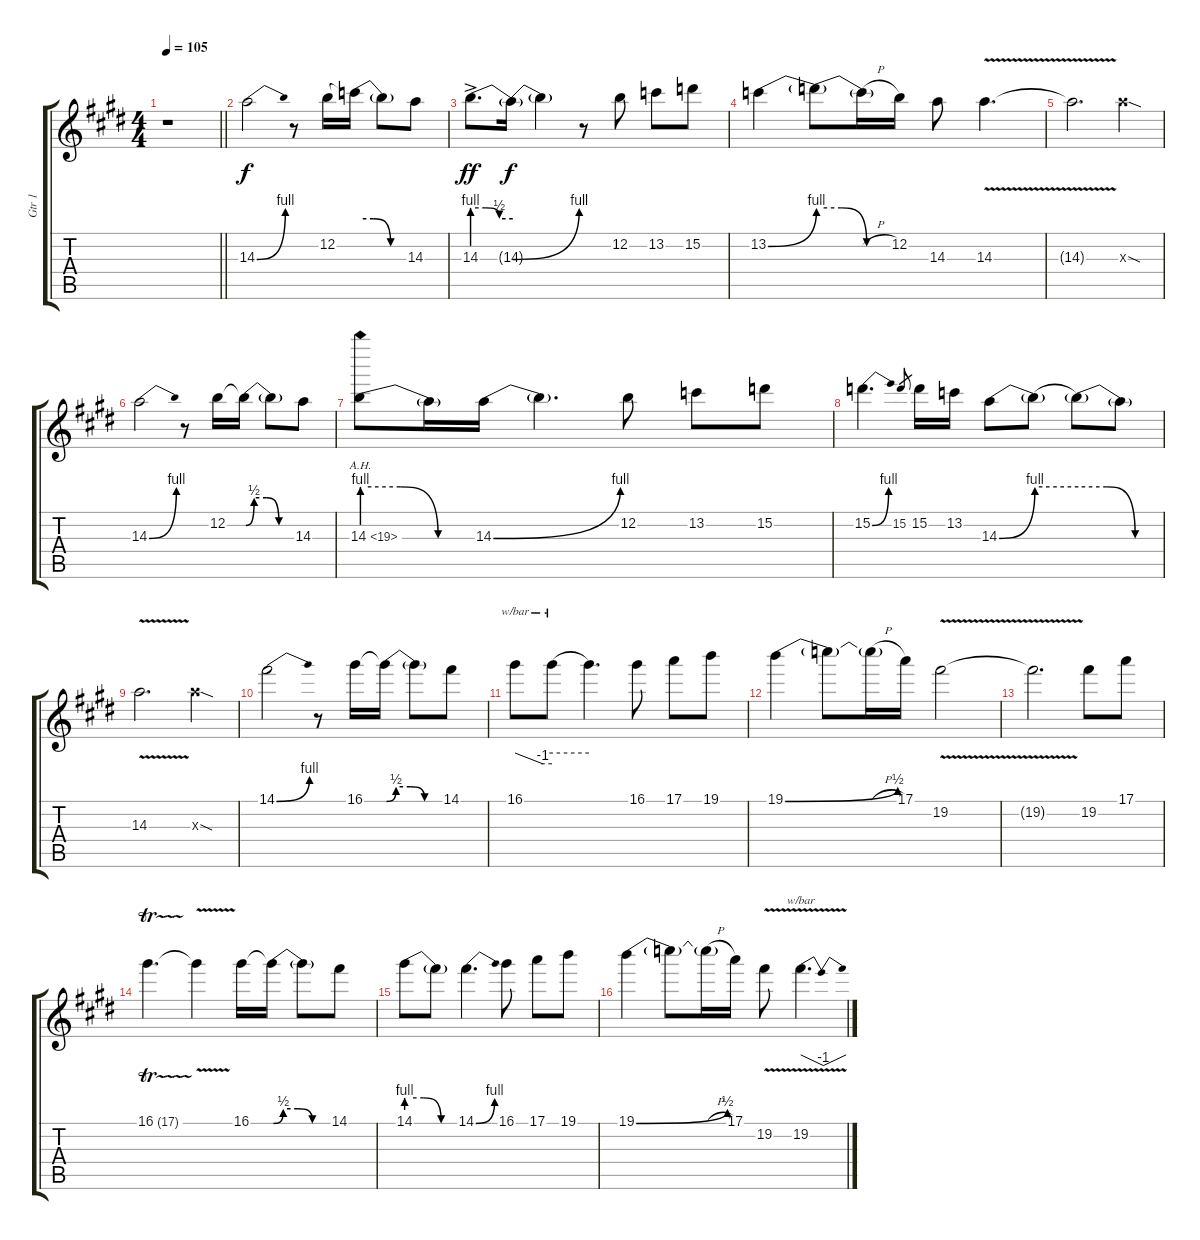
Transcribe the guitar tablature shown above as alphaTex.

\track ("Gtr 1" "Gtr 1") {instrument distortionguitar}
\staff {score tabs}
\tuning (E4 B3 G3 D3 A2 E2) {hide}
\ts (4 4)
\tempo 105
\clef g2
\barLineRight lightlight
\ks c#minor
r.1{dy f} |
\ks e
14.3{be (bend 0 0 60 4)}.2 r.8 12.2.16 12.2{be (custom 0 2 20 2 40 0 60 0) t}.16 12.2{t}.8 14.3.8 |
\ks c#minor
14.3{be (custom 0 4 20 4 40 2 60 2) ac}.8{d dy ff} 14.3{be (bend 0 0 60 4) t}.16{dy f} 14.3{t}.4 r.8 12.2.8 13.2.8 15.2.8 |
\ks e
13.2{be (bend 0 0 60 4)}.4 13.2{be (custom 0 4 20 4 40 0 60 0) t}.8 13.2{h t}.16 12.2.16 14.3.8 14.3{v}.4{d} |
\ks c#minor
14.3{v t}.2{d} 14.3{sod x}.4 |
\ks e
14.3{be (bend 0 0 60 4)}.2 r.8 12.2.16 12.2{be (custom 0 0 10 2 25 2 40 0 60 0) t}.16 12.2{t}.8 14.3.8 |
\ks c#minor
14.3{be (custom 0 4 20 4 40 0 60 0) ah 5}.8 14.3{t}.16 14.3{be (bend 0 0 60 4)}.16 14.3{t}.4{d} 12.2.8 13.2.8 15.2.8 |
\ks e
15.2{be (bend 0 0 60 4)}.4{d} 15.2.8{gr} 15.2.16 13.2.16 14.3{be (bend 0 0 60 4)}.8 14.3{be (hold 0 4 60 4) t}.8 14.3{be (custom 0 4 20 4 40 0 60 0) t}.8 14.3{t}.8 |
\ks c#minor
14.3{v}.2{d} 14.3{sod x}.4 |
\ks e
14.1{be (bend 0 0 60 4)}.2 r.8 16.1.16 16.1{be (custom 0 0 10 2 25 2 40 0 60 0) t}.16 16.1{t}.8 14.1.8 |
\ks c#minor
16.1.8{tbe (custom default 0 0 45 -4 60 -4)} 16.1{t}.8{tbe (hold default 0 0 60 0)} 16.1{t}.4{d} 16.1.8 17.1.8 19.1.8 |
\ks e
19.1{be (bend 0 0 60 2)}.4 19.1{t}.8 19.1{h t}.16 17.1.16 19.2{v}.2 |
\ks c#minor
19.2{t}.2{d} 19.2.8 17.1.8 |
\ks e
16.1{tr (17 32)}.4{d} 16.1{v t}.4 16.1.16 16.1{be (custom 0 0 10 2 25 2 40 0 60 0) t}.16 16.1{t}.8 14.1.8 |
\ks c#minor
14.1{be (custom 0 4 20 4 40 0 60 0)}.8 14.1{t}.8 14.1{be (bend 0 0 60 4)}.4{d} 16.1.8 17.1.8 19.1.8 |
\ks e
19.1{be (bend 0 0 60 2)}.4 19.1{t}.8 19.1{h t}.16 17.1.16 19.2{v}.8 19.2{v}.4{d tbe (dip default 0 0 30 -4 60 0)}
